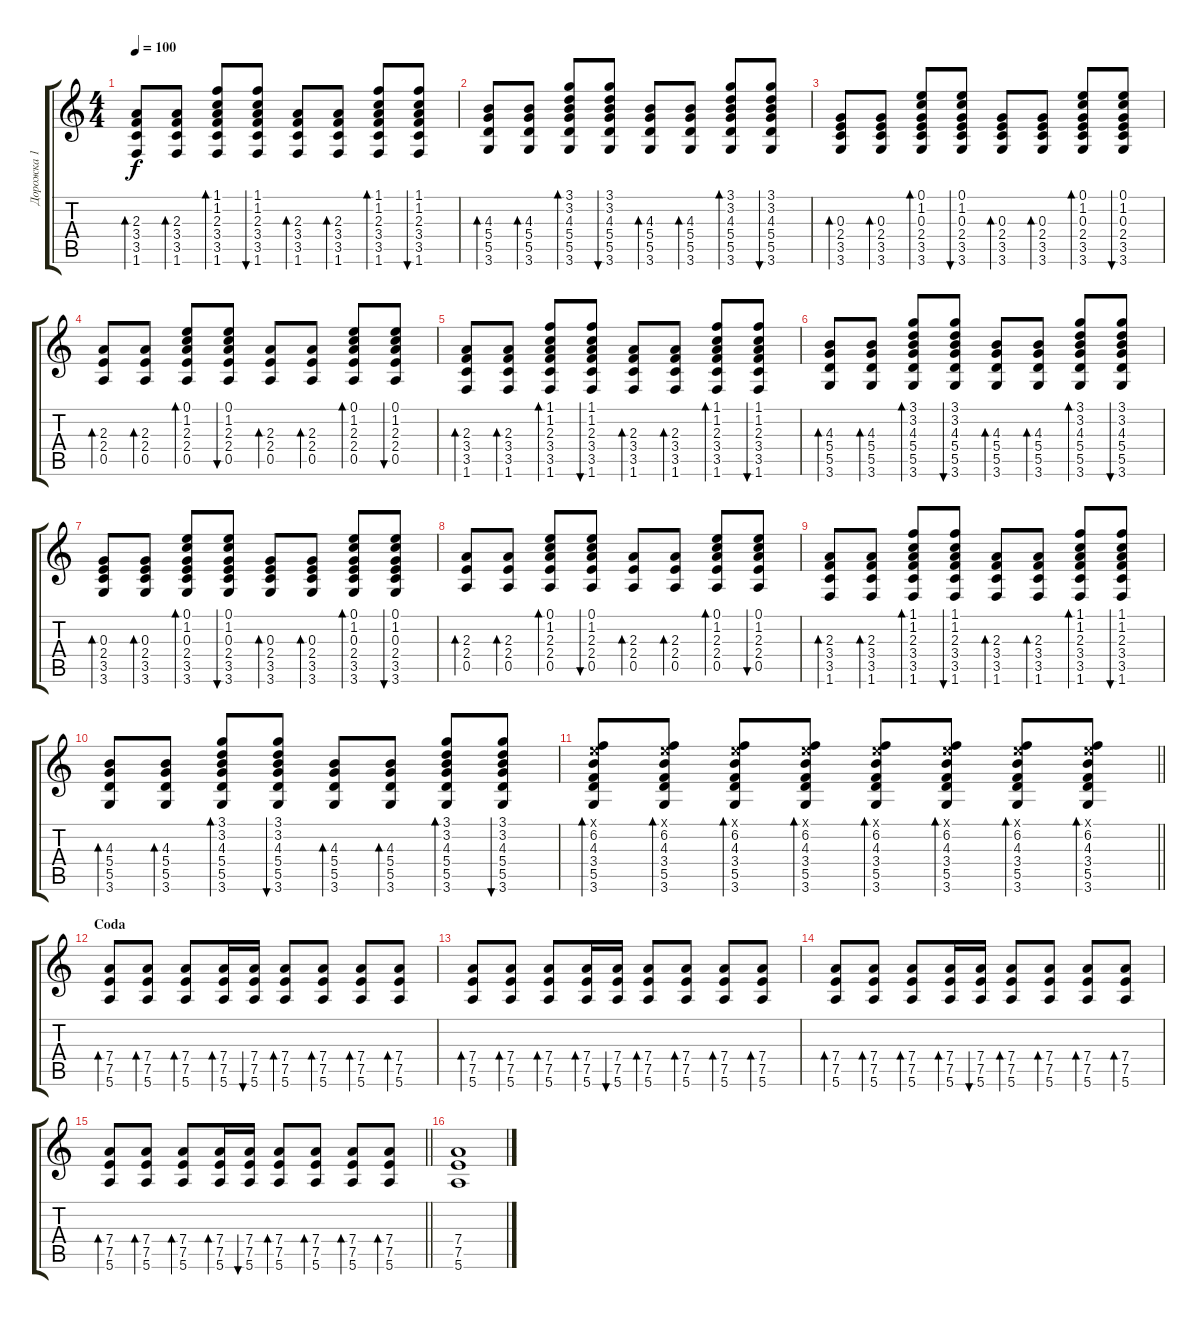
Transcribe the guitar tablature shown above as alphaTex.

\track ("Дорожка 1" "Дорожка 1") {instrument acousticguitarsteel}
\staff {score tabs}
\tuning (E4 B3 G3 D3 A2 E2) {hide}
\ts (4 4)
\tempo 100
\clef g2
\ks c
(2.3 3.4 3.5 1.6).8{bd 60 dy f} (2.3 3.4 3.5 1.6).8{bd 60} (1.1 1.2 2.3 3.4 3.5 1.6).8{bd 60} (1.1 1.2 2.3 3.4 3.5 1.6).8{bu 60} (2.3 3.4 3.5 1.6).8{bd 60} (2.3 3.4 3.5 1.6).8{bd 60} (1.1 1.2 2.3 3.4 3.5 1.6).8{bd 60} (1.1 1.2 2.3 3.4 3.5 1.6).8{bu 60} |
(4.3 5.4 5.5 3.6).8{bd 60} (4.3 5.4 5.5 3.6).8{bd 60} (3.1 3.2 4.3 5.4 5.5 3.6).8{bd 60} (3.1 3.2 4.3 5.4 5.5 3.6).8{bu 60} (4.3 5.4 5.5 3.6).8{bd 60} (4.3 5.4 5.5 3.6).8{bd 60} (3.1 3.2 4.3 5.4 5.5 3.6).8{bd 60} (3.1 3.2 4.3 5.4 5.5 3.6).8{bu 60} |
(0.3 2.4 3.5 3.6).8{bd 60} (0.3 2.4 3.5 3.6).8{bd 60} (0.1 1.2 0.3 2.4 3.5 3.6).8{bd 60} (0.1 1.2 0.3 2.4 3.5 3.6).8{bu 60} (0.3 2.4 3.5 3.6).8{bd 60} (0.3 2.4 3.5 3.6).8{bd 60} (0.1 1.2 0.3 2.4 3.5 3.6).8{bd 60} (0.1 1.2 0.3 2.4 3.5 3.6).8{bu 60} |
(2.3 2.4 0.5).8{bd 60} (2.3 2.4 0.5).8{bd 60} (0.1 1.2 2.3 2.4 0.5).8{bd 60} (0.1 1.2 2.3 2.4 0.5).8{bu 60} (2.3 2.4 0.5).8{bd 60} (2.3 2.4 0.5).8{bd 60} (0.1 1.2 2.3 2.4 0.5).8{bd 60} (0.1 1.2 2.3 2.4 0.5).8{bu 60} |
(2.3 3.4 3.5 1.6).8{bd 60} (2.3 3.4 3.5 1.6).8{bd 60} (1.1 1.2 2.3 3.4 3.5 1.6).8{bd 60} (1.1 1.2 2.3 3.4 3.5 1.6).8{bu 60} (2.3 3.4 3.5 1.6).8{bd 60} (2.3 3.4 3.5 1.6).8{bd 60} (1.1 1.2 2.3 3.4 3.5 1.6).8{bd 60} (1.1 1.2 2.3 3.4 3.5 1.6).8{bu 60} |
(4.3 5.4 5.5 3.6).8{bd 60} (4.3 5.4 5.5 3.6).8{bd 60} (3.1 3.2 4.3 5.4 5.5 3.6).8{bd 60} (3.1 3.2 4.3 5.4 5.5 3.6).8{bu 60} (4.3 5.4 5.5 3.6).8{bd 60} (4.3 5.4 5.5 3.6).8{bd 60} (3.1 3.2 4.3 5.4 5.5 3.6).8{bd 60} (3.1 3.2 4.3 5.4 5.5 3.6).8{bu 60} |
(0.3 2.4 3.5 3.6).8{bd 60} (0.3 2.4 3.5 3.6).8{bd 60} (0.1 1.2 0.3 2.4 3.5 3.6).8{bd 60} (0.1 1.2 0.3 2.4 3.5 3.6).8{bu 60} (0.3 2.4 3.5 3.6).8{bd 60} (0.3 2.4 3.5 3.6).8{bd 60} (0.1 1.2 0.3 2.4 3.5 3.6).8{bd 60} (0.1 1.2 0.3 2.4 3.5 3.6).8{bu 60} |
(2.3 2.4 0.5).8{bd 60} (2.3 2.4 0.5).8{bd 60} (0.1 1.2 2.3 2.4 0.5).8{bd 60} (0.1 1.2 2.3 2.4 0.5).8{bu 60} (2.3 2.4 0.5).8{bd 60} (2.3 2.4 0.5).8{bd 60} (0.1 1.2 2.3 2.4 0.5).8{bd 60} (0.1 1.2 2.3 2.4 0.5).8{bu 60} |
(2.3 3.4 3.5 1.6).8{bd 60} (2.3 3.4 3.5 1.6).8{bd 60} (1.1 1.2 2.3 3.4 3.5 1.6).8{bd 60} (1.1 1.2 2.3 3.4 3.5 1.6).8{bu 60} (2.3 3.4 3.5 1.6).8{bd 60} (2.3 3.4 3.5 1.6).8{bd 60} (1.1 1.2 2.3 3.4 3.5 1.6).8{bd 60} (1.1 1.2 2.3 3.4 3.5 1.6).8{bu 60} |
(4.3 5.4 5.5 3.6).8{bd 60} (4.3 5.4 5.5 3.6).8{bd 60} (3.1 3.2 4.3 5.4 5.5 3.6).8{bd 60} (3.1 3.2 4.3 5.4 5.5 3.6).8{bu 60} (4.3 5.4 5.5 3.6).8{bd 60} (4.3 5.4 5.5 3.6).8{bd 60} (3.1 3.2 4.3 5.4 5.5 3.6).8{bd 60} (3.1 3.2 4.3 5.4 5.5 3.6).8{bu 60} |
\barLineRight lightlight
(0.1{x} 6.2 4.3 3.4 5.5 3.6).8{bd 60} (0.1{x} 6.2 4.3 3.4 5.5 3.6).8{bd 60} (0.1{x} 6.2 4.3 3.4 5.5 3.6).8{bd 60} (0.1{x} 6.2 4.3 3.4 5.5 3.6).8{bd 60} (0.1{x} 6.2 4.3 3.4 5.5 3.6).8{bd 60} (0.1{x} 6.2 4.3 3.4 5.5 3.6).8{bd 60} (0.1{x} 6.2 4.3 3.4 5.5 3.6).8{bd 60} (0.1{x} 6.2 4.3 3.4 5.5 3.6).8{bd 60} |
\section ("" "Coda")
(7.4 7.5 5.6).8{bd 60} (7.4 7.5 5.6).8{bd 60} (7.4 7.5 5.6).8{bd 60} (7.4 7.5 5.6).16{bd 60} (7.4 7.5 5.6).16{bu 60} (7.4 7.5 5.6).8{bd 60} (7.4 7.5 5.6).8{bd 60} (7.4 7.5 5.6).8{bd 60} (7.4 7.5 5.6).8{bd 60} |
(7.4 7.5 5.6).8{bd 60} (7.4 7.5 5.6).8{bd 60} (7.4 7.5 5.6).8{bd 60} (7.4 7.5 5.6).16{bd 60} (7.4 7.5 5.6).16{bu 60} (7.4 7.5 5.6).8{bd 60} (7.4 7.5 5.6).8{bd 60} (7.4 7.5 5.6).8{bd 60} (7.4 7.5 5.6).8{bd 60} |
(7.4 7.5 5.6).8{bd 60} (7.4 7.5 5.6).8{bd 60} (7.4 7.5 5.6).8{bd 60} (7.4 7.5 5.6).16{bd 60} (7.4 7.5 5.6).16{bu 60} (7.4 7.5 5.6).8{bd 60} (7.4 7.5 5.6).8{bd 60} (7.4 7.5 5.6).8{bd 60} (7.4 7.5 5.6).8{bd 60} |
\barLineRight lightlight
(7.4 7.5 5.6).8{bd 60} (7.4 7.5 5.6).8{bd 60} (7.4 7.5 5.6).8{bd 60} (7.4 7.5 5.6).16{bd 60} (7.4 7.5 5.6).16{bu 60} (7.4 7.5 5.6).8{bd 60} (7.4 7.5 5.6).8{bd 60} (7.4 7.5 5.6).8{bd 60} (7.4 7.5 5.6).8{bd 60} |
(7.4 7.5 5.6).1
